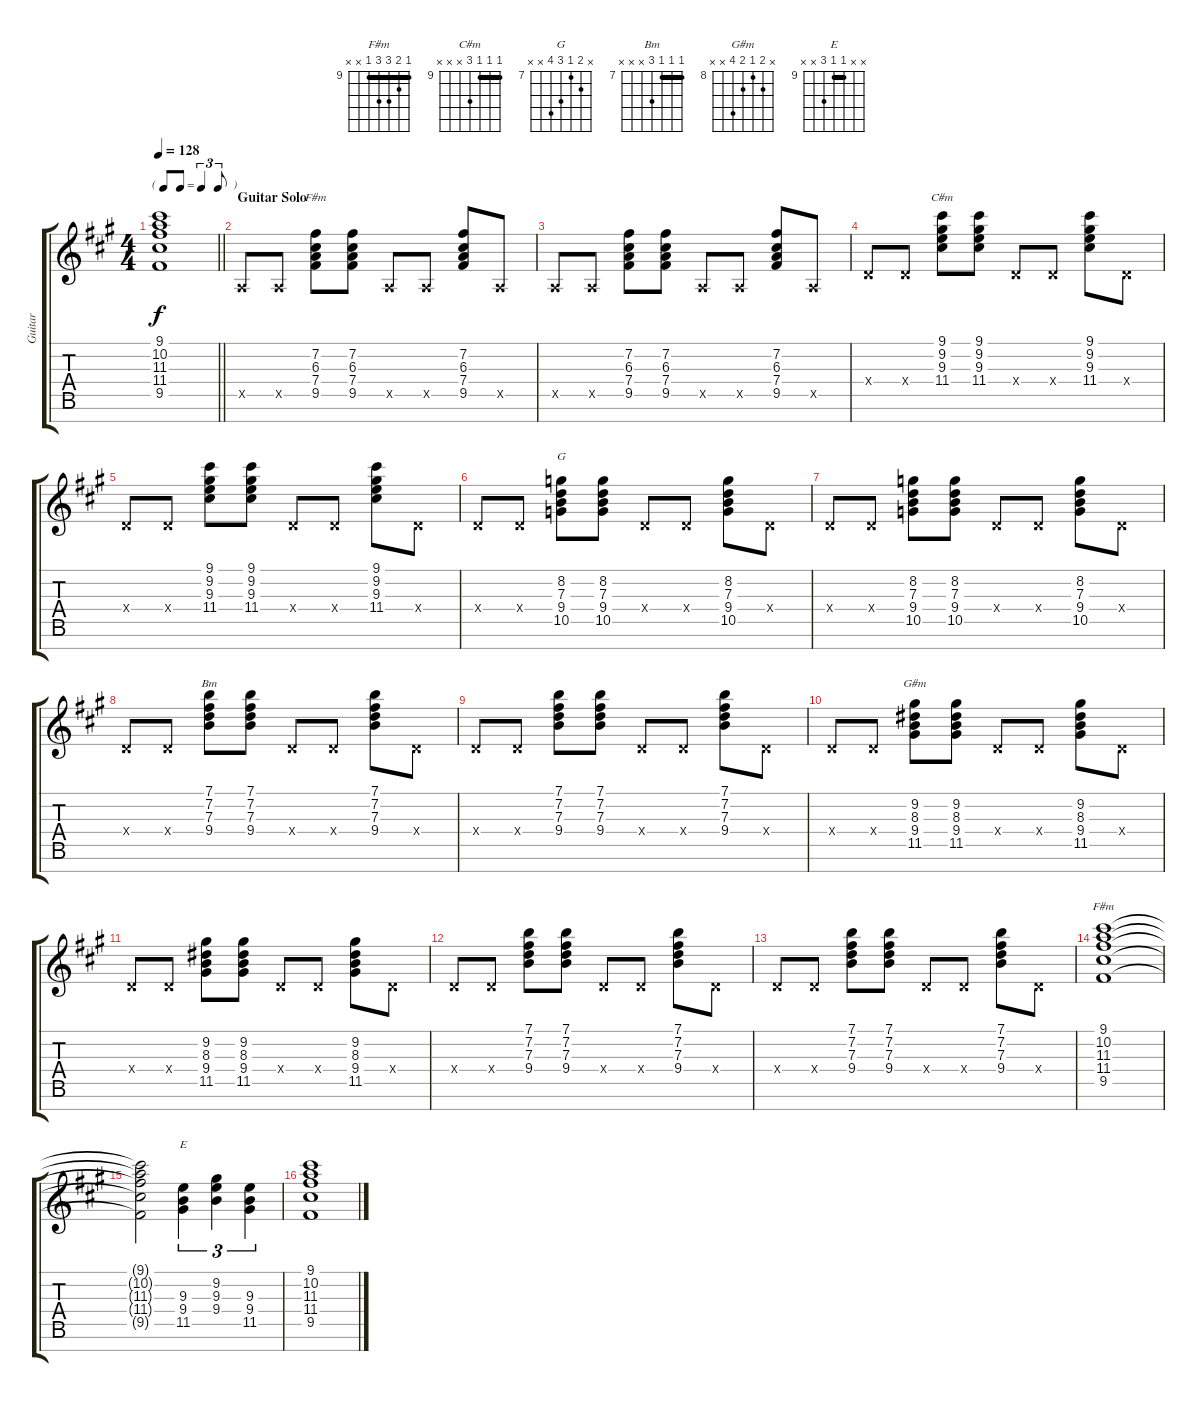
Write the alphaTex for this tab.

\track ("Guitar" "Guitar") {instrument electricguitarclean}
\staff {score tabs}
\tuning (E4 B3 G3 D3 A2 E2 B1) {hide}
\chord ("F#m" x 7 6 7 9 x x) {firstfret 6}
\chord ("C#m" 9 9 9 11 x x x) {firstfret 9 barre 9}
\chord ("G" x 8 7 9 10 x x) {firstfret 7}
\chord ("Bm" 7 7 7 9 x x x) {firstfret 7 barre 7}
\chord ("G#m" x 9 8 9 11 x x) {firstfret 8}
\chord ("F#m" 9 10 11 11 9 x x) {firstfret 9 barre 9}
\chord ("E" x x 9 9 11 x x) {firstfret 9 barre 9}
\ts (4 4)
\tf triplet8th
\tempo 128
\clef g2
\barLineRight lightlight
\ks a
(9.1{t} 10.2{t} 11.3{t} 11.4{t} 9.5{t}).1{dy f} |
\section ("" "Guitar Solo")
0.5{x}.8 0.5{x}.8 (7.2 6.3 7.4 9.5).8{ch "F#m"} (7.2 6.3 7.4 9.5).8 0.5{x}.8 0.5{x}.8 (7.2 6.3 7.4 9.5).8 0.5{x}.8 |
0.5{x}.8 0.5{x}.8 (7.2 6.3 7.4 9.5).8 (7.2 6.3 7.4 9.5).8 0.5{x}.8 0.5{x}.8 (7.2 6.3 7.4 9.5).8 0.5{x}.8 |
0.4{x}.8 0.4{x}.8 (9.1 9.2 9.3 11.4).8{ch "C#m"} (9.1 9.2 9.3 11.4).8 0.4{x}.8 0.4{x}.8 (9.1 9.2 9.3 11.4).8 0.4{x}.8 |
0.4{x}.8 0.4{x}.8 (9.1 9.2 9.3 11.4).8 (9.1 9.2 9.3 11.4).8 0.4{x}.8 0.4{x}.8 (9.1 9.2 9.3 11.4).8 0.4{x}.8 |
0.4{x}.8 0.4{x}.8 (8.2 7.3 9.4 10.5).8{ch "G"} (8.2 7.3 9.4 10.5).8 0.4{x}.8 0.4{x}.8 (8.2 7.3 9.4 10.5).8 0.4{x}.8 |
0.4{x}.8 0.4{x}.8 (8.2 7.3 9.4 10.5).8 (8.2 7.3 9.4 10.5).8 0.4{x}.8 0.4{x}.8 (8.2 7.3 9.4 10.5).8 0.4{x}.8 |
0.4{x}.8 0.4{x}.8 (7.1 7.2 7.3 9.4).8{ch "Bm"} (7.1 7.2 7.3 9.4).8 0.4{x}.8 0.4{x}.8 (7.1 7.2 7.3 9.4).8 0.4{x}.8 |
0.4{x}.8 0.4{x}.8 (7.1 7.2 7.3 9.4).8 (7.1 7.2 7.3 9.4).8 0.4{x}.8 0.4{x}.8 (7.1 7.2 7.3 9.4).8 0.4{x}.8 |
0.4{x}.8 0.4{x}.8 (9.2 8.3 9.4 11.5).8{ch "G#m"} (9.2 8.3 9.4 11.5).8 0.4{x}.8 0.4{x}.8 (9.2 8.3 9.4 11.5).8 0.4{x}.8 |
0.4{x}.8 0.4{x}.8 (9.2 8.3 9.4 11.5).8 (9.2 8.3 9.4 11.5).8 0.4{x}.8 0.4{x}.8 (9.2 8.3 9.4 11.5).8 0.4{x}.8 |
0.4{x}.8 0.4{x}.8 (7.1 7.2 7.3 9.4).8 (7.1 7.2 7.3 9.4).8 0.4{x}.8 0.4{x}.8 (7.1 7.2 7.3 9.4).8 0.4{x}.8 |
0.4{x}.8 0.4{x}.8 (7.1 7.2 7.3 9.4).8 (7.1 7.2 7.3 9.4).8 0.4{x}.8 0.4{x}.8 (7.1 7.2 7.3 9.4).8 0.4{x}.8 |
(9.1 10.2 11.3 11.4 9.5).1{ch "F#m"} |
(9.1{t} 10.2{t} 11.3{t} 11.4{t} 9.5{t}).2 (9.3 9.4 11.5).4{tu (3 2) ch "E"} (9.2 9.3 9.4).4{tu (3 2)} (9.3 9.4 11.5).4{tu (3 2)} |
(9.1 10.2 11.3 11.4 9.5).1
